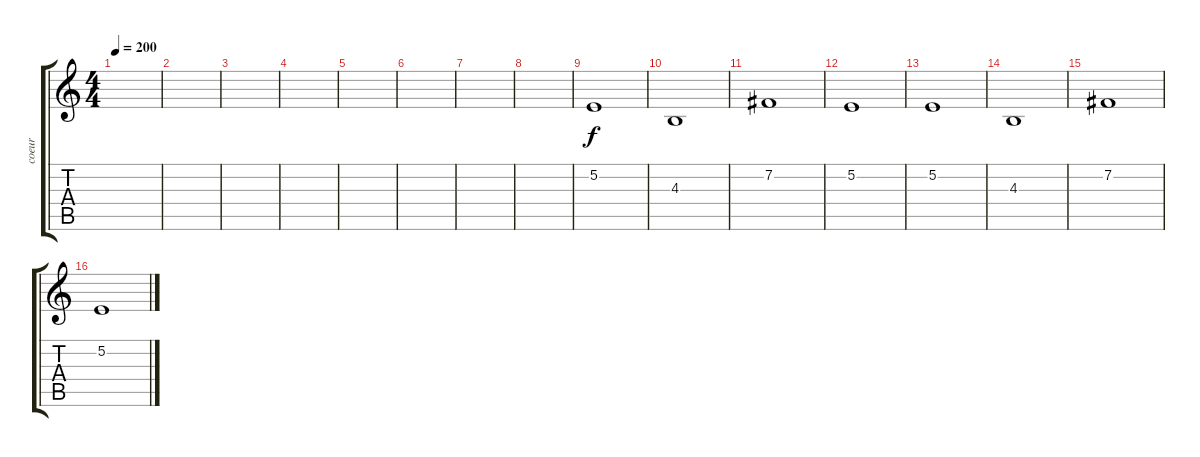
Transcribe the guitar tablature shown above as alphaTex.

\track ("coeur" "coeur") {instrument choiraahs}
\staff {score tabs}
\tuning (E4 B3 G3 D3 A2 E2) {hide}
\ts (4 4)
\tempo 200
\clef g2
\ks c
|
|
|
|
|
|
|
|
5.2.1 |
4.3.1 |
7.2.1 |
5.2.1 |
5.2.1 |
4.3.1 |
7.2.1 |
5.2.1
